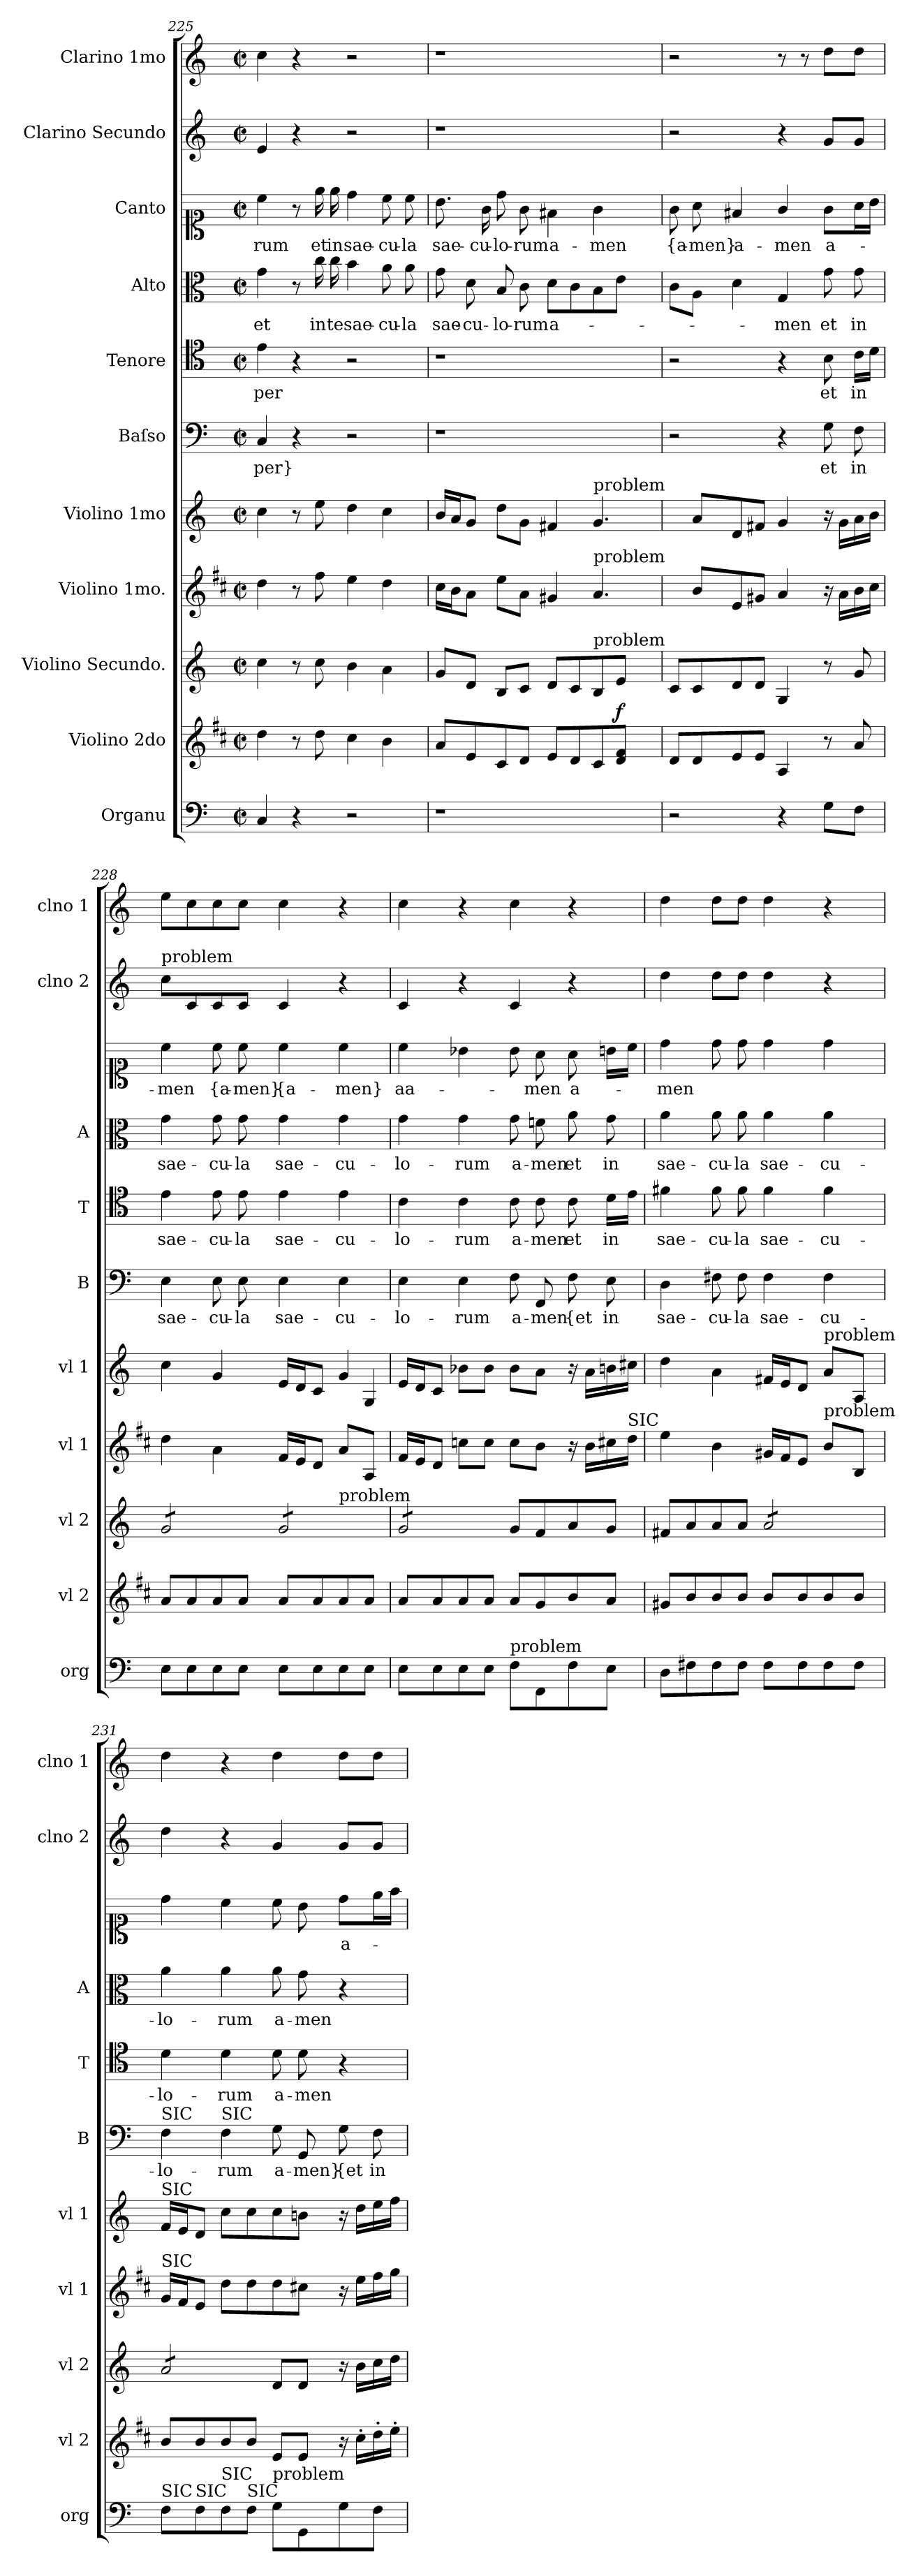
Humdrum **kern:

**kern	**kern	**dynam	**kern	**kern	**kern	**kern	**text	**kern	**text	**kern	**text	**kern	**text	**kern	**kern
*part11	*part10	*part10	*part9	*part8	*part7	*part6	*part6	*part5	*part5	*part4	*part4	*part3	*part3	*part2	*part1
*staff11	*staff10	*staff10	*staff9	*staff8	*staff7	*staff6	*staff6	*staff5	*staff5	*staff4	*staff4	*staff3	*staff3	*staff2	*staff1
*I"Organu	*I"Violino 2do	*	*I"Violino Secundo.	*I"Violino 1mo.	*I"Violino 1mo	*I"Baſso	*	*I"Tenore	*	*I"Alto	*	*I"Canto	*	*I"Clarino Secundo	*I"Clarino 1mo
*I'org	*I'vl 2	*	*I'vl 2	*I'vl 1	*I'vl 1	*I'B	*	*I'T	*	*I'A	*	*	*	*I'clno 2	*I'clno 1
*clefF4	*clefG2	*	*clefG2	*clefG2	*clefG2	*clefF4	*	*clefC4	*	*clefC3	*	*clefC1	*	*clefG2	*clefG2
*	*ITrd1c2	*	*	*ITrd1c2	*	*	*	*	*	*	*	*	*	*	*
*k[]	*k[]	*	*k[]	*k[]	*k[]	*k[]	*	*k[]	*	*k[]	*	*k[]	*	*k[]	*k[]
*C:	*C:	*	*C:	*C:	*C:	*C:	*	*C:	*	*C:	*	*C:	*	*C:	*C:
*M2/2	*M2/2	*	*M2/2	*M2/2	*M2/2	*M2/2	*	*M2/2	*	*M2/2	*	*M2/2	*	*M2/2	*M2/2
*met(c|)	*met(c|)	*	*met(c|)	*met(c|)	*met(c|)	*met(c|)	*	*met(c|)	*	*met(c|)	*	*met(c|)	*	*met(c|)	*met(c|)
=225	=225	=225	=225	=225	=225	=225	=225	=225	=225	=225	=225	=225	=225	=225	=225
4C/	4cc\	.	4cc\	4cc\	4cc\	4C/	-per}	4e\	-per	4g\	et	4cc\	-rum	4e/	4cc\
4r	8r	.	8r	8r	8r	4r	.	4r	.	8r	.	8r	.	4r	4r
.	8cc\	.	8cc\	8ee\	8ee\	.	.	.	.	16cc\	in	16ee\	et	.	.
.	.	.	.	.	.	.	.	.	.	16cc\	te	16ee\	in	.	.
2r	4b\	.	4b\	4dd\	4dd\	2r	.	2r	.	4b\	sae-	4dd\	sae-	2r	2r
.	4a\	.	4a\	4cc\	4cc\	.	.	.	.	8a\	-cu-	8cc\	-cu-	.	.
.	.	.	.	.	.	.	.	.	.	8a\	-la	8cc\	-la	.	.
=226	=226	=226	=226	=226	=226	=226	=226	=226	=226	=226	=226	=226	=226	=226	=226
1r	8g/L	.	8g/L	16b\LL	16b/LL	1r	.	1r	.	8g\	sae-	8.b\	sae-	1r	1r
.	.	.	.	16a\J	16a/J	.	.	.	.	.	.	.	.	.	.
.	8d/	.	8d/J	8g\J	8g/J	.	.	.	.	8d\	-cu-	.	.	.	.
.	.	.	.	.	.	.	.	.	.	.	.	16g\	-cu-	.	.
.	8B/	.	8B/L	8dd\L	8dd\L	.	.	.	.	8B/	-lo-	8dd\	-lo-	.	.
.	8c/J	.	8c/J	8g\J	8g\J	.	.	.	.	8c\	-rum	8g\	-rum	.	.
.	8d/L	.	8d/L	4f#X/	4f#X/	.	.	.	.	8d\L	a-	4f#X\	a-	.	.
.	8c/	.	8c/	.	.	.	.	.	.	8c\	.	.	.	.	.
!	!	!	!	!	!LO:TX:a:t=problem	!	!	!	!	!	!	!	!	!	!
!	!	!	!	!LO:TX:a:t=problem	!	!	!	!	!	!	!	!	!	!	!
!	!	!	!LO:TX:a:t=problem	!	!	!	!	!	!	!	!	!	!	!	!
.	8B/	.	8B/	4.g/	4.g/	.	.	.	.	8B\	.	4g\	-men	.	.
!	!	!LO:DY:a	!	!	!	!	!	!	!	!	!	!	!	!	!
.	8c/ 8e/J	f	8e/J	.	.	.	.	.	.	8e\J	.	.	.	.	.
8ryy	8ryy	.	8ryy	.	.	8ryy	.	8ryy	.	8ryy	.	8ryy	.	8ryy	8ryy
=227	=227	=227	=227	=227	=227	=227	=227	=227	=227	=227	=227	=227	=227	=227	=227
2r	8c/L	.	8c/L	8ryy	8ryy	2r	.	2r	.	8c\L	.	8g\	{a-	2r	2r
.	8c/	.	8c/	8a/L	8a/L	.	.	.	.	8A\J	.	8a\	-men}	.	.
.	8d/	.	8d/	8d/	8d/	.	.	.	.	4d\	.	4f#X/	a-	.	.
.	8d/J	.	8d/J	8f#X/J	8f#X/J	.	.	.	.	.	.	.	.	.	.
4r	4G/	.	4G/	4g/	4g/	4r	.	4r	.	4G/	-men	4g/	-men	4r	8r
.	.	.	.	.	.	.	.	.	.	.	.	.	.	.	8r
8G\L	8r	.	8r	16r	16r	8G\	et	8B\	et	8g\	et	8g\L	a-	8g/L	8dd\L
.	.	.	.	16g\LL	16g\LL	.	.	.	.	.	.	.	.	.	.
8F\J	8g/	.	8g/	16a\	16a\	8F\	in	16c\LL	in	8g\	in	16a\L	.	8g/J	8dd\J
.	.	.	.	16b\JJ	16b\JJ	.	.	16d\JJ	.	.	.	16b\JJ	.	.	.
=228	=228	=228	=228	=228	=228	=228	=228	=228	=228	=228	=228	=228	=228	=228	=228
!	!	!	!	!	!	!	!	!	!	!	!	!	!	!LO:TX:a:t=problem	!
*	*	*	*^	*	*	*	*	*	*	*	*	*	*	*	*
*	*	*	*tremolo	*	*	*	*	*	*	*	*	*	*	*	*	*
8E\L	8g/L	.	8g/L	2.ryy	4cc\	4cc\	4E\	sae-	4e\	sae-	4g\	sae-	4cc\	-men	8cc\L	8ee\L
8E\	8g/	.	8g/	.	.	.	.	.	.	.	.	.	.	.	8c/	8cc\
8E\	8g/	.	8g/	.	4g\	4g/	8E\	-cu-	8e\	-cu-	8g\	-cu-	8cc\	{a-	8c/	8cc\
8E\J	8g/J	.	8g/J	.	.	.	8E\	-la	8e\	-la	8g\	-la	8cc\	-men}	8c/J	8cc\J
8E\L	8g/L	.	8g/L	.	16e/LL	16e/LL	4E\	sae-	4e\	sae-	4g\	sae-	4cc\	{a-	4c/	4cc\
.	.	.	.	.	16d/J	16d/J	.	.	.	.	.	.	.	.	.	.
8E\	8g/	.	8g/	.	8c/J	8c/J	.	.	.	.	.	.	.	.	.	.
!	!	!	!	!LO:TX:a:t=problem	!	!	!	!	!	!	!	!	!	!	!	!
!	!	!	!	!	!	!LO:N:vis=4	!	!	!	!	!	!	!	!	!	!
8E\	8g/	.	8g/	4ryy	8g/L	8g/	4E\	-cu-	4e\	-cu-	4g\	-cu-	4cc\	-men}	4r	4r
!	!	!	!	!	!	!LO:N:vis=4	!	!	!	!	!	!	!	!	!	!
8E\J	8g/J	.	8g/J	.	8G/J	8G/	.	.	.	.	.	.	.	.	.	.
*	*	*	*v	*v	*	*	*	*	*	*	*	*	*	*	*	*
=229	=229	=229	=229	=229	=229	=229	=229	=229	=229	=229	=229	=229	=229	=229	=229
8E\L	8g/L	.	8g/L	16e/LL	16e/LL	4E\	-lo-	4c\	-lo-	4g\	-lo-	4cc\	aa-	4c/	4cc\
.	.	.	.	16d/J	16d/J	.	.	.	.	.	.	.	.	.	.
8E\	8g/	.	8g/	8c/J	8c/J	.	.	.	.	.	.	.	.	.	.
8E\	8g/	.	8g/	8b-X\L	8b-X\L	4E\	-rum	4c\	-rum	4g\	-rum	4b-X\	.	4r	4r
8E\J	8g/J	.	8g/J	8b-\J	8b-\J	.	.	.	.	.	.	.	.	.	.
*	*	*	*Xtremolo	*	*	*	*	*	*	*	*	*	*	*	*
!LO:TX:a:t=problem	!	!	!	!	!	!	!	!	!	!	!	!	!	!	!
8F\L	8g/L	.	8g/L	8b-\L	8b-\L	8F\	a-	8c\	a-	8g\	a-	8b-\	.	4c/	4cc\
8FF/	8f/	.	8f/	8a\J	8a\J	8FF/	-men	8c\	-men	8fn\	-men	8a\	-men	.	.
8F\	8a/	.	8a/	16r	16r	8F\	{et	8c\	et	8a\	et	8a\	a-	4r	4r
.	.	.	.	16a\LL	16a\LL	.	.	.	.	.	.	.	.	.	.
8E\J	8g/J	.	8g/J	16bn\	16bn\	8E\	in	16d\LL	in	8g\	in	16bn\LL	.	.	.
!	!	!	!	!LO:TX:a:t=SIC	!	!	!	!	!	!	!	!	!	!	!
.	.	.	.	16cc\JJ	16cc#X\JJ	.	.	16e\JJ	.	.	.	16cc\JJ	.	.	.
=230	=230	=230	=230	=230	=230	=230	=230	=230	=230	=230	=230	=230	=230	=230	=230
8D\L	8f#X/L	.	8f#X/L	4dd\	4dd\	4D\	sae-	4f#X\	sae-	4a\	sae-	4dd\	-men	4dd\	4dd\
8F#X\	8a/	.	8a/	.	.	.	.	.	.	.	.	.	.	.	.
8F#\	8a/	.	8a/	4a\	4a\	8F#X\	-cu-	8f#\	-cu-	8a\	-cu-	8dd\	.	8dd\L	8dd\L
8F#\J	8a/J	.	8a/J	.	.	8F#\	-la	8f#\	-la	8a\	-la	8dd\	.	8dd\J	8dd\J
*	*	*	*tremolo	*	*	*	*	*	*	*	*	*	*	*	*
8F#\L	8a/L	.	8a/L	16f#X/LL	16f#X/LL	4F#\	sae-	4f#\	sae-	4a\	sae-	4dd\	.	4dd\	4dd\
.	.	.	.	16e/J	16e/J	.	.	.	.	.	.	.	.	.	.
8F#\	8a/	.	8a/	8d/J	8d/J	.	.	.	.	.	.	.	.	.	.
!	!	!	!	!	!LO:TX:a:t=problem	!	!	!	!	!	!	!	!	!	!
!	!	!	!	!LO:TX:a:t=problem	!	!	!	!	!	!	!	!	!	!	!
8F#\	8a/	.	8a/	8a\L	8a\L	4F#\	-cu-	4f#\	-cu-	4a\	-cu-	4dd\	.	4r	4r
8F#\J	8a/J	.	8a/J	8A/J	8A/J	.	.	.	.	.	.	.	.	.	.
=231	=231	=231	=231	=231	=231	=231	=231	=231	=231	=231	=231	=231	=231	=231	=231
!	!	!	!	!	!	!LO:TX:a:t=SIC	!	!	!	!	!	!	!	!	!
!	!	!	!	!	!LO:TX:a:t=SIC	!	!	!	!	!	!	!	!	!	!
!	!	!	!	!LO:TX:a:t=SIC	!	!	!	!	!	!	!	!	!	!	!
!LO:TX:a:t=SIC	!	!	!	!	!	!	!	!	!	!	!	!	!	!	!
8F\L	8a/L	.	8a/L	16f/LL	16f/LL	4F\	-lo-	4d\	-lo-	4a\	-lo-	4dd\	.	4dd\	4dd\
.	.	.	.	16e/J	16e/J	.	.	.	.	.	.	.	.	.	.
!LO:TX:a:t=SIC	!	!	!	!	!	!	!	!	!	!	!	!	!	!	!
8F\	8a/	.	8a/	8d/J	8d/J	.	.	.	.	.	.	.	.	.	.
!	!	!	!	!	!	!LO:TX:a:t=SIC	!	!	!	!	!	!	!	!	!
!LO:TX:a:t=SIC	!	!	!	!	!	!	!	!	!	!	!	!	!	!	!
8F\	8a/	.	8a/	8cc\L	8cc\L	4F\	-rum	4d\	-rum	4a\	-rum	4cc\	.	4r	4r
!LO:TX:a:t=SIC	!	!	!	!	!	!	!	!	!	!	!	!	!	!	!
8F\J	8a/J	.	8a/J	8cc\	8cc\	.	.	.	.	.	.	.	.	.	.
*	*	*	*Xtremolo	*	*	*	*	*	*	*	*	*	*	*	*
!LO:TX:a:t=problem	!	!	!	!	!	!	!	!	!	!	!	!	!	!	!
8G\L	8d/L	.	8d/L	8cc\	8cc\	8G\	a-	8d\	a-	8a\	a-	8cc\	.	4g/	4dd\
8GG/	8d/J	.	8d/J	8bn\J	8bn\J	8GG/	-men}	8d\	-men	8g\	-men	8b\	.	.	.
8G\	16r	.	16r	16r	16r	8G\	{et	4r	.	4r	.	8dd\L	a-	8g/L	8dd\L
.	16b'\LL	.	16b\LL	16dd\LL	16dd\LL	.	.	.	.	.	.	.	.	.	.
8F\J	16cc'\	.	16cc\	16ee\	16ee\	8F\	in	.	.	.	.	16ee\L	.	8g/J	8dd\J
.	16dd'\JJ	.	16dd\JJ	16ff\JJ	16ff\JJ	.	.	.	.	.	.	16ff\JJ	.	.	.
=	=	=	=	=	=	=	=	=	=	=	=	=	=	=	=
*-	*-	*-	*-	*-	*-	*-	*-	*-	*-	*-	*-	*-	*-	*-	*-
